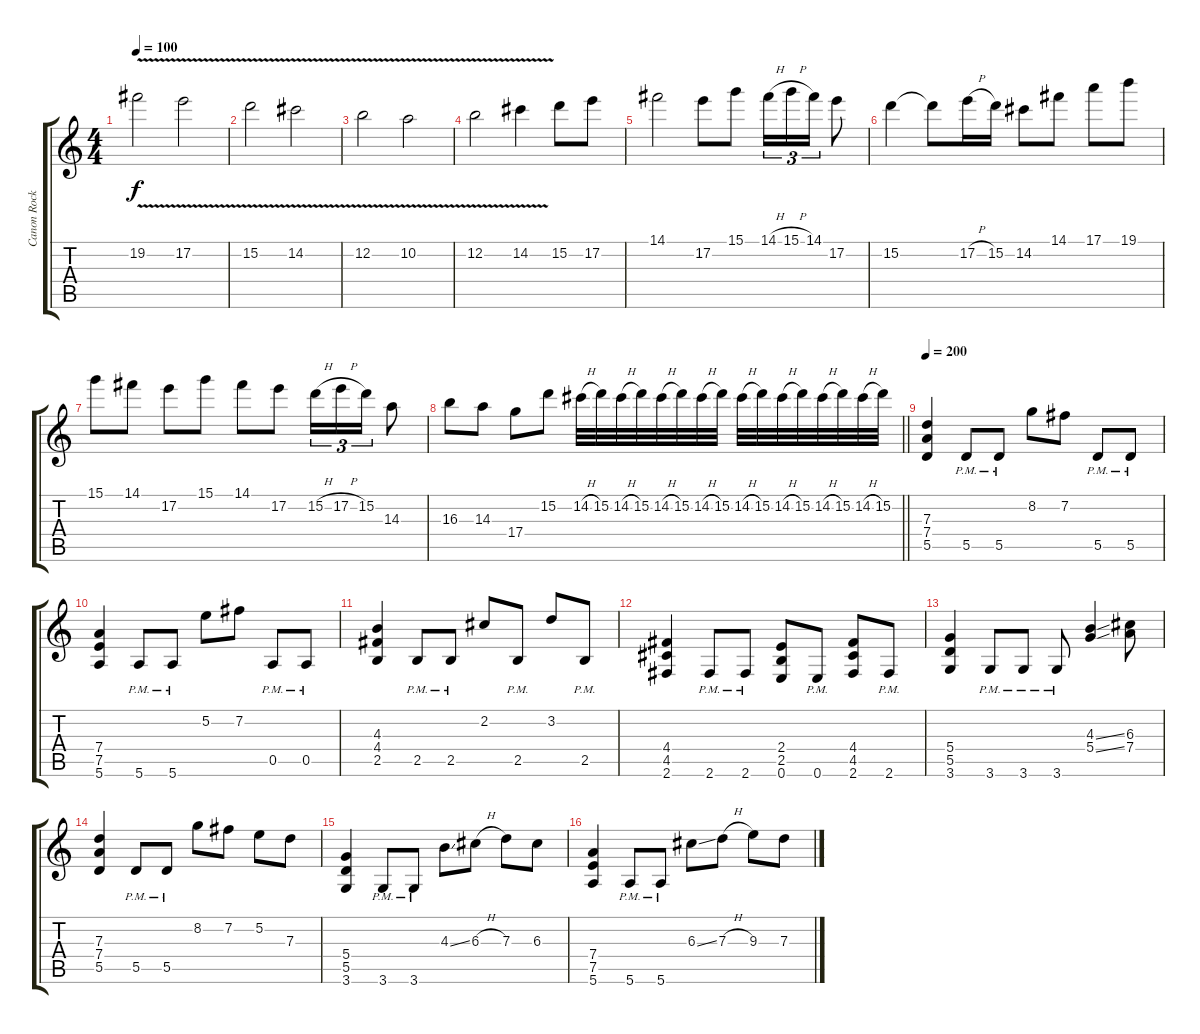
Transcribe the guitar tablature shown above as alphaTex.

\track ("Canon Rock" "Canon Rock") {instrument distortionguitar}
\staff {score tabs}
\tuning (E4 B3 G3 D3 A2 E2) {hide}
\ts (4 4)
\tempo 100
\clef g2
\ks c
19.2{v}.2{dy f instrument distortionguitar} 17.2{v}.2 |
15.2{v}.2 14.2{v}.2 |
12.2{v}.2 10.2{v}.2 |
12.2{v}.2 14.2{v}.4 15.2.8 17.2.8 |
14.1.2 17.2.8 15.1.8 14.1{h}.16{tu (3 2)} 15.1{h}.16{tu (3 2)} 14.1.16{tu (3 2)} 17.2.8 |
15.2.4 15.2{t}.8 17.2{h}.16 15.2.16 14.2.8 14.1.8 17.1.8 19.1.8 |
15.1.8 14.1.8 17.2.8 15.1.8 14.1.8 17.2.8 15.2{h}.16{tu (3 2)} 17.2{h}.16{tu (3 2)} 15.2.16{tu (3 2)} 14.3.8 |
\barLineRight lightlight
16.3.8 14.3.8 17.4.8 15.2.8 14.2{h}.32 15.2.32 14.2{h}.32 15.2.32 14.2{h}.32 15.2.32 14.2{h}.32 15.2.32 14.2{h}.32 15.2.32 14.2{h}.32 15.2.32 14.2{h}.32 15.2.32 14.2{h}.32 15.2.32 |
\tempo 200
(7.3 7.4 5.5).4 5.5{pm}.8 5.5{pm}.8 8.2.8 7.2.8 5.5{pm}.8 5.5{pm}.8 |
(7.4 7.5 5.6).4 5.6{pm}.8 5.6{pm}.8 5.2.8 7.2.8 0.5{pm}.8 0.5{pm}.8 |
(4.3 4.4 2.5).4 2.5{pm}.8 2.5{pm}.8 2.2.8 2.5{pm}.8 3.2.8 2.5{pm}.8 |
(4.4 4.5 2.6).4 2.6{pm}.8 2.6{pm}.8 (2.4 2.5 0.6).8 0.6{pm}.8 (4.4 4.5 2.6).8 2.6{pm}.8 |
(5.4 5.5 3.6).4 3.6{pm}.8 3.6{pm}.8 3.6{pm}.8 (4.3{ss} 5.4{ss}).4 (6.3 7.4).8 |
(7.3 7.4 5.5).4 5.5{pm}.8 5.5{pm}.8 8.2.8 7.2.8 5.2.8 7.3.8 |
(5.4 5.5 3.6).4 3.6{pm}.8 3.6{pm}.8 4.3{ss}.8 6.3{h}.8 7.3.8 6.3.8 |
(7.4 7.5 5.6).4 5.6{pm}.8 5.6{pm}.8 6.3{ss}.8 7.3{h}.8 9.3.8 7.3.8
